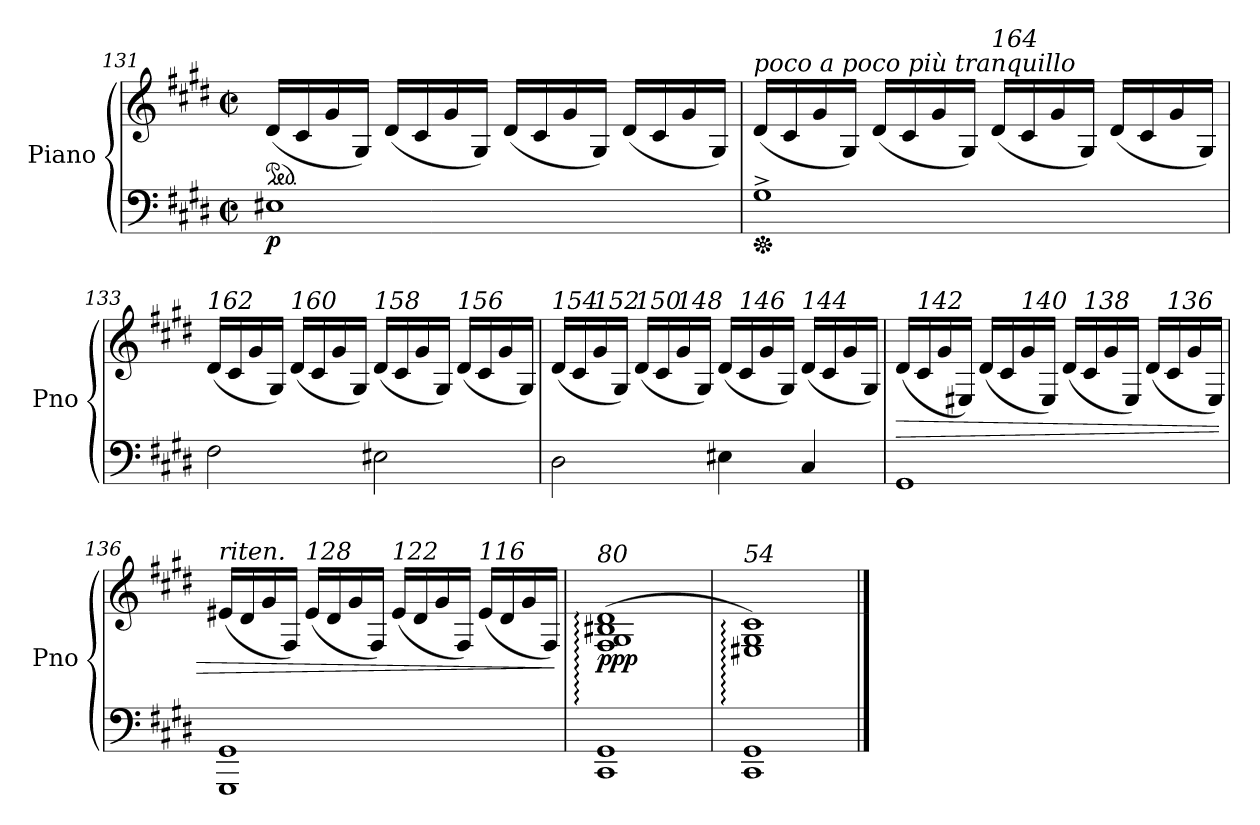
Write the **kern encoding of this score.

**kern	**kern	**dynam
*part1	*part1	*part1
*staff2	*staff1	*staff1/2
*I"Piano	*	*
*I'Pno	*	*
!!LO:LB:g=z
*clefF4	*clefG2	*
*k[f#c#g#d#]	*k[f#c#g#d#]	*
*M2/2	*M2/2	*
*met(c|)	*met(c|)	*
*	*ped	*
=131	=131	=131
!	!	!LO:DY:b=2
1E#X	(<16d#/LL	p
.	16c#/	.
.	16g#/	.
.	16G#/JJ)	.
.	(<16d#/LL	.
.	16c#/	.
.	16g#/	.
.	16G#/JJ)	.
.	(<16d#/LL	.
.	16c#/	.
.	16g#/	.
.	16G#/JJ)	.
.	(<16d#/LL	.
.	16c#/	.
.	16g#/	.
.	16G#/JJ)	.
=132	=132	=132
*Xped	*	*
!	!LO:TX:a:i:t=poco a poco più tranquillo	!
1G#^	(<16d#/LL	.
.	16c#/	.
.	16g#/	.
.	16G#/JJ)	.
.	(<16d#/LL	.
.	16c#/	.
.	16g#/	.
.	16G#/JJ)	.
!	!LO:TX:a:i:t=164	!
.	(<16d#/LL	.
.	16c#/	.
.	16g#/	.
.	16G#/JJ)	.
.	(<16d#/LL	.
.	16c#/	.
.	16g#/	.
.	16G#/JJ)	.
=133	=133	=133
!	!LO:TX:a:i:t=162	!
2F#\	(<16d#/LL	.
.	16c#/	.
.	16g#/	.
.	16G#/JJ)	.
!	!LO:TX:a:i:t=160	!
.	(<16d#/LL	.
.	16c#/	.
.	16g#/	.
.	16G#/JJ)	.
!	!LO:TX:a:i:t=158	!
2E#X\	(<16d#/LL	.
.	16c#/	.
.	16g#/	.
.	16G#/JJ)	.
!	!LO:TX:a:i:t=156	!
.	(<16d#/LL	.
.	16c#/	.
.	16g#/	.
.	16G#/JJ)	.
!!LO:LB:g=z
=134	=134	=134
!	!LO:TX:a:i:t=154	!
2D#\	(<16d#/LL	.
.	16c#/	.
!	!LO:TX:a:i:t=152	!
.	16g#/	.
.	16G#/JJ)	.
!	!LO:TX:a:i:t=150	!
.	(<16d#/LL	.
.	16c#/	.
!	!LO:TX:a:i:t=148	!
.	16g#/	.
.	16G#/JJ)	.
4E#X\	(<16d#/LL	.
!	!LO:TX:a:i:t=146	!
.	16c#/	.
.	16g#/	.
.	16G#/JJ)	.
!	!LO:TX:a:i:t=144	!
4C#/	(<16d#/LL	.
.	16c#/	.
.	16g#/	.
.	16G#/JJ)	.
=135	=135	=135
!	!	!LO:HP:b
1GG#	(<16d#/LL	>
!	!LO:TX:a:i:t=142	!
.	16c#/	.
.	16g#/	.
.	16E#X/JJ)	.
.	(<16d#/LL	.
.	16c#/	.
!	!LO:TX:a:i:t=140	!
.	16g#/	.
.	16E#/JJ)	.
.	(<16d#/LL	.
!	!LO:TX:a:i:t=138	!
.	16c#/	.
.	16g#/	.
.	16E#/JJ)	.
.	(<16d#/LL	.
!	!LO:TX:a:i:t=136	!
.	16c#/	.
.	16g#/	.
.	16E#/JJ)	.
=136	=136	=136
!	!LO:TX:a:i:t=riten.	!
1GGG# 1GG#	(<16e#X/LL	.
.	16d#/	.
.	16g#/	.
.	16F#/JJ)	.
!	!LO:TX:a:i:t=128	!
.	(<16e#/LL	.
.	16d#/	.
.	16g#/	.
.	16F#/JJ)	.
!	!LO:TX:a:i:t=122	!
.	(<16e#/LL	.
.	16d#/	.
.	16g#/	.
.	16F#/JJ)	.
!	!LO:TX:a:i:t=116	!
.	(<16e#/LL	.
.	16d#/	.
.	16g#/	.
.	16F#/JJ)	.
.	.	]
=137	=137	=137
*	*^	*
!	!LO:TX:a:i:t=80	!	!
!	!	!	!LO:DY:b
1CC# 1GG#	(>1F#: 1G#: 1B#X: 1d#:	1CC#yy: 1GG#yy: 1F#yy: 1G#yy: 1B#yy: 1d#yy:	ppp
=138	=138	=138	=138
!	!LO:TX:a:i:t=54	!	!
1CC# 1GG#	1E#X: 1G#: 1c#:)	1CC#yy: 1GG#yy: 1E#yy: 1G#yy: 1c#yy:	.
*	*v	*v	*
==	==	==
*-	*-	*-
